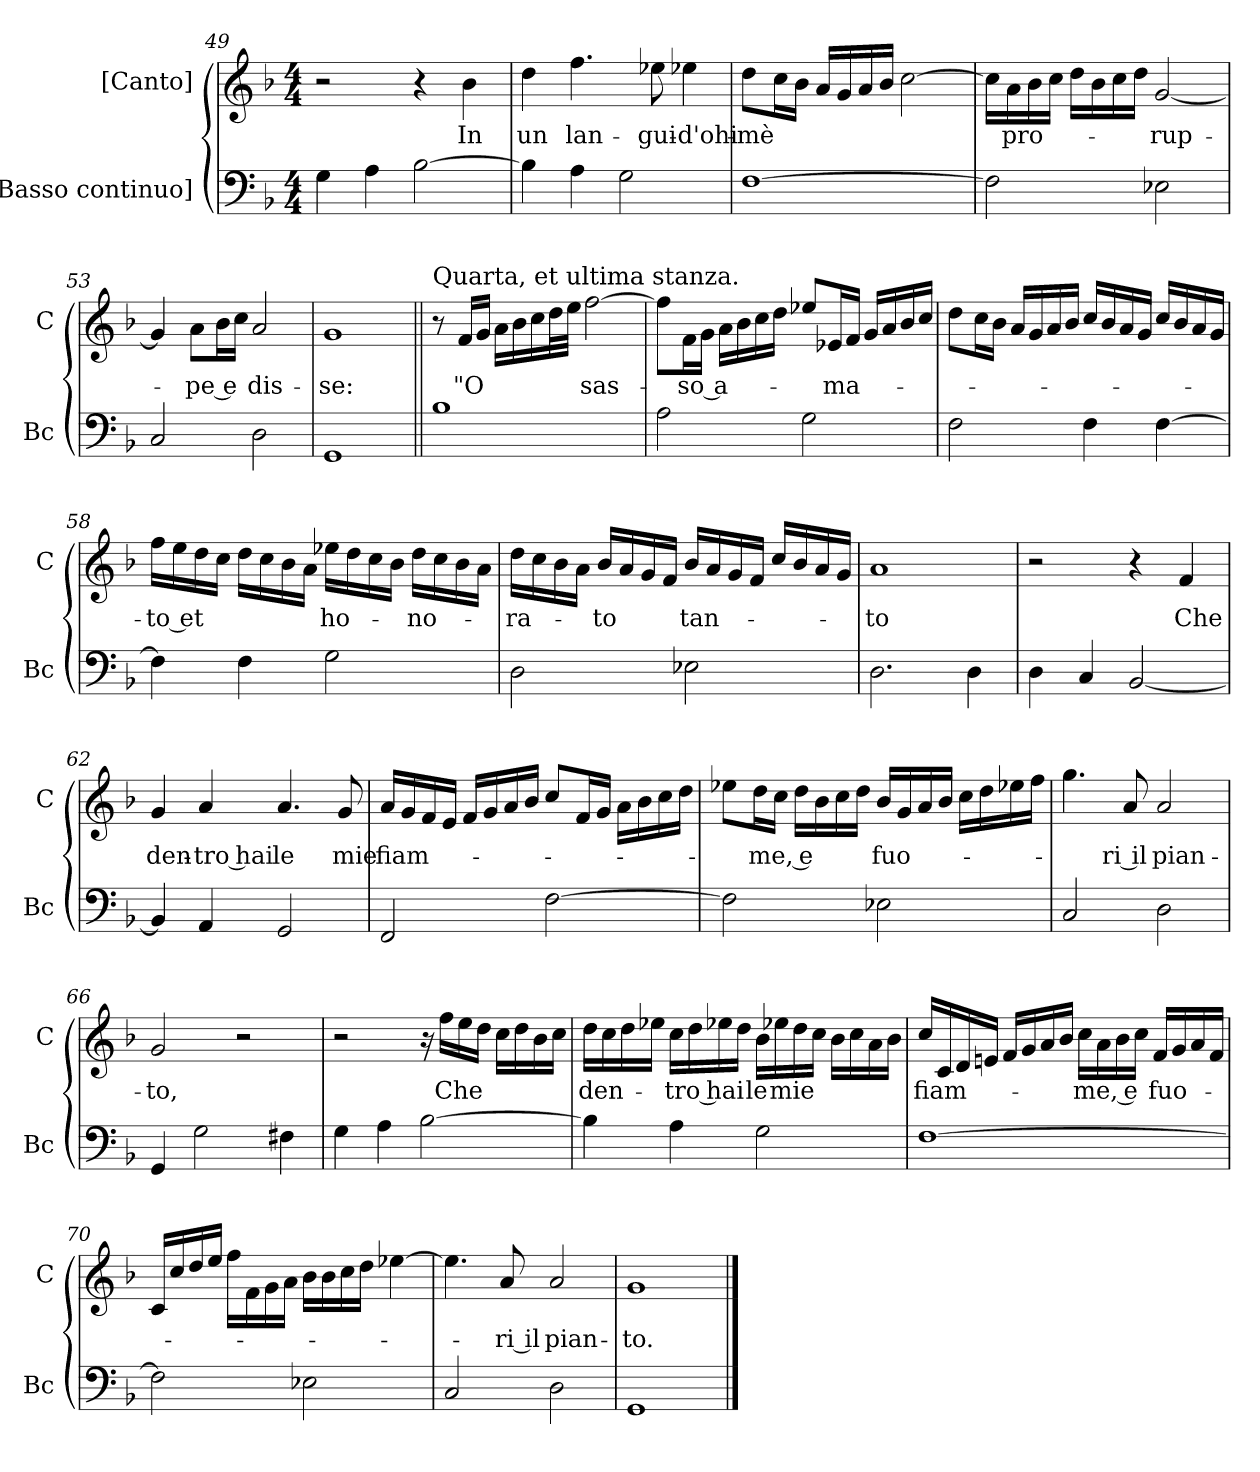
**kern	**kern	**text
*part2	*part1	*part1
*staff2	*staff1	*staff1
*I"[Basso continuo]	*I"[Canto]	*
*I'Bc	*I'C	*
*clefF4	*clefG2	*
*k[b-]	*k[b-]	*
*F:	*F:	*
*M4/4	*M4/4	*
=49	=49	=49
4G	2r	.
4A	.	.
[2B-	4r	.
.	4b-	In
=50	=50	=50
4B-]	4dd	un
4A	4.ff	lan-
2G	.	.
.	8ee-X	-gui-
.	4ee-X	-d'ohi-
=51	=51	=51
[1F	8ddL	-mè
.	16ccL	.
.	16b-JJ	.
.	16aLL	.
.	16g	.
.	16a	.
.	16b-JJ	.
.	[2cc	.
=52	=52	=52
2F]	16ccLL]	.
.	16a	pro-
.	16b-	.
.	16ccJJ	.
.	16ddLL	.
.	16b-	.
.	16cc	.
.	16ddJJ	.
2E-X	[2g	-rup-
=53	=53	=53
2C	4g]	.
.	8aL	-pe e
.	16b-L	.
.	16ccJJ	.
2D	2a	dis-
=54	=54	=54
1GG	1g	-se:
=55||	=55||	=55||
!	!LO:TX:a:t=Quarta, et ultima stanza.	!
1B-	8r	.
.	16fLL	"O
.	16gJJ	.
.	16aLL	.
.	16b-	.
.	16cc	.
.	32ddL	.
.	32eeJJJ	.
.	[2ff	sas-
=56	=56	=56
2A	8ffL]	.
.	16fL	-so a-
.	16gJJ	.
.	16aLL	.
.	16b-	.
.	16cc	.
.	16ddJJ	.
2G	8ee-XL	.
.	16e-XL	-ma-
.	16fJJ	.
.	16gLL	.
.	16a	.
.	16b-	.
.	16ccJJ	.
=57	=57	=57
2F	8ddL	.
.	16ccL	.
.	16b-JJ	.
.	16aLL	.
.	16g	.
.	16a	.
.	16b-JJ	.
4F	16ccLL	.
.	16b-	.
.	16a	.
.	16gJJ	.
[4F	16ccLL	.
.	16b-	.
.	16a	.
.	16gJJ	.
=58	=58	=58
4F]	16ffLL	-to et
.	16ee	.
.	16dd	.
.	16ccJJ	.
4F	16ddLL	.
.	16cc	.
.	16b-	.
.	16aJJ	.
2G	16ee-XLL	ho-
.	16dd	.
.	16cc	.
.	16b-JJ	.
.	16ddLL	-no-
.	16cc	.
.	16b-	.
.	16aJJ	.
=59	=59	=59
2D	16ddLL	-ra-
.	16cc	.
.	16b-	.
.	16aJJ	.
.	16b-LL	-to
.	16a	.
.	16g	.
.	16fJJ	.
2E-X	16b-LL	tan-
.	16a	.
.	16g	.
.	16fJJ	.
.	16ccLL	.
.	16b-	.
.	16a	.
.	16gJJ	.
=60	=60	=60
2.D	1a	-to
4D	.	.
=61	=61	=61
4D	2r	.
4C	.	.
[2BB-	4r	.
.	4f	Che
=62	=62	=62
4BB-]	4g	den-
4AA	4a	-tro hai
2GG	4.a	le
.	8g	mie
=63	=63	=63
2FF	16aLL	fiam-
.	16g	.
.	16f	.
.	16eJJ	.
.	16fLL	.
.	16g	.
.	16a	.
.	16b-JJ	.
[2F	8ccL	.
.	16fL	.
.	16gJJ	.
.	16aLL	.
.	16b-	.
.	16cc	.
.	16ddJJ	.
=64	=64	=64
2F]	8ee-XL	.
.	16ddL	-me, e
.	16ccJJ	.
.	16ddLL	.
.	16b-	.
.	16cc	.
.	16ddJJ	.
2E-X	16b-LL	fuo-
.	16g	.
.	16a	.
.	16b-JJ	.
.	16ccLL	.
.	16dd	.
.	16ee-X	.
.	16ffJJ	.
=65	=65	=65
2C	4.gg	.
.	8a	-ri il
2D	2a	pian-
=66	=66	=66
4GG	2g	-to,
2G	.	.
.	2r	.
4F#X	.	.
=67	=67	=67
4G	2r	.
4A	.	.
[2B-	16r	.
.	16ffLL	Che
.	16ee	.
.	16ddJJ	.
.	16ccLL	.
.	16dd	.
.	16b-	.
.	16ccJJ	.
=68	=68	=68
4B-]	16ddLL	den-
.	16cc	.
.	16dd	.
.	16ee-XJJ	.
4A	16ccLL	-tro hai
.	16dd	.
.	16ee-X	.
.	16ddJJ	.
2G	16b-LL	le
.	16ee-X	mie
.	16dd	.
.	16ccJJ	.
.	16b-LL	.
.	16cc	.
.	16a	.
.	16b-JJ	.
=69	=69	=69
[1F	16ccLL	fiam-
.	16c	.
.	16d	.
.	16enJJ	.
.	16fLL	.
.	16g	.
.	16a	.
.	16b-JJ	.
.	16ccLL	-me, e
.	16a	.
.	16b-	.
.	16ccJJ	.
.	16fLL	fuo-
.	16g	.
.	16a	.
.	16fJJ	.
=70	=70	=70
2F]	16cLL	.
.	16cc	.
.	16dd	.
.	16eeJJ	.
.	16ffLL	.
.	16f	.
.	16g	.
.	16aJJ	.
2E-X	16b-LL	.
.	16b-	.
.	16cc	.
.	16ddJJ	.
.	[4ee-X	.
=71	=71	=71
2C	4.ee-]	.
.	8a	-ri il
2D	2a	pian-
=72	=72	=72
1GG	1g	-to.
==	==	==
*-	*-	*-
